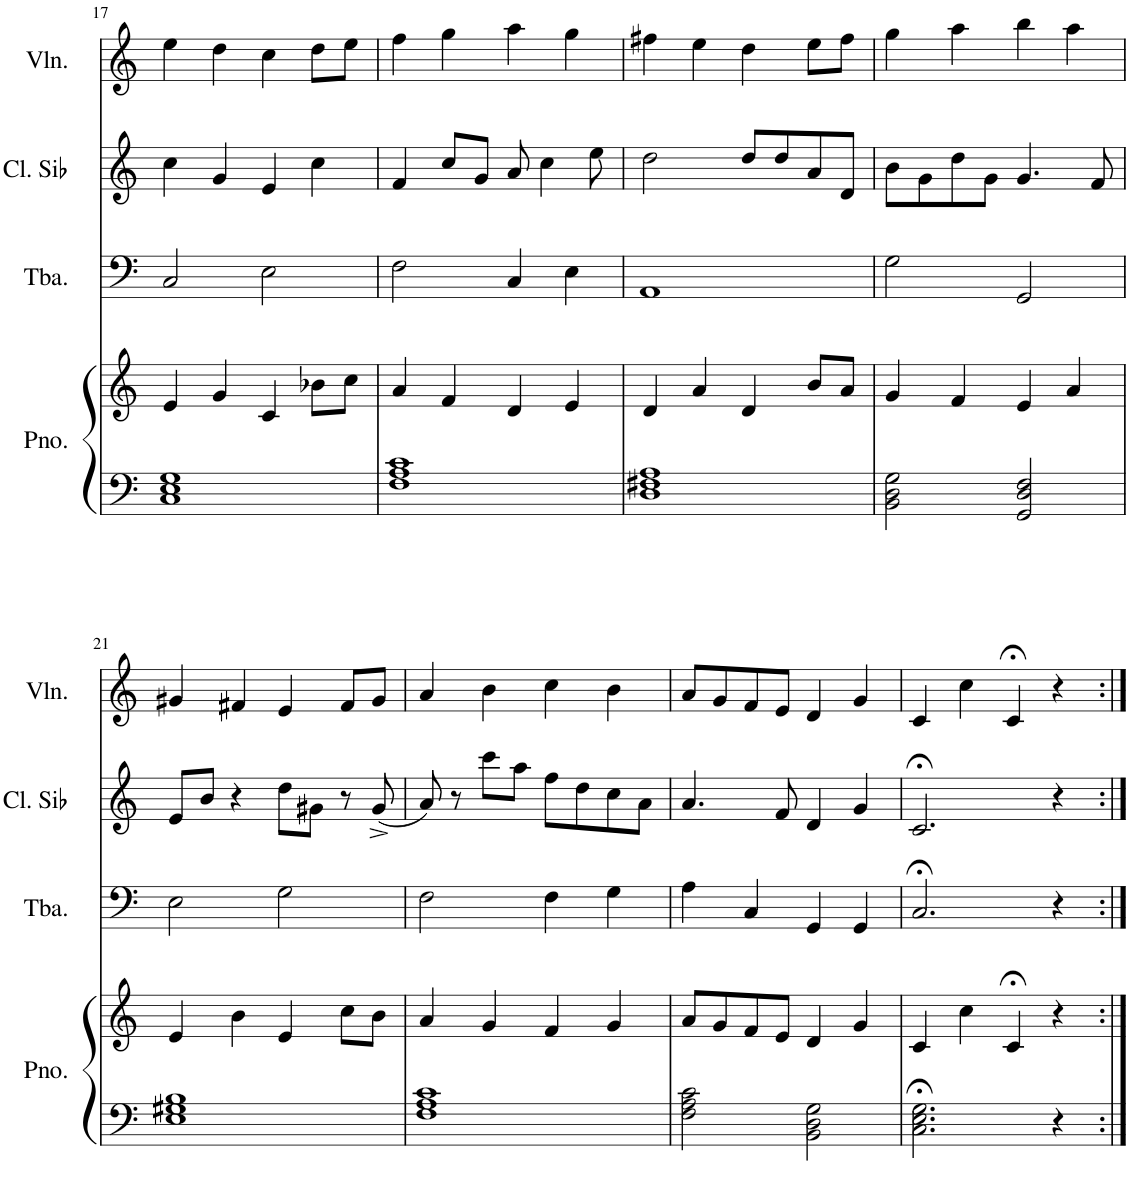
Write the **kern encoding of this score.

**kern	**kern	**kern	**kern	**kern
*part4	*part4	*part3	*part2	*part1
*staff5	*staff4	*staff3	*staff2	*staff1
*I"Piano	*	*I"Tuba	*I"Clarinete en Sib	*I"Violín
*I'Pno.	*	*I'Tba.	*I'Cl. Sib	*I'Vln.
!!LO:PB:g=z
*clefF4	*clefG2	*clefF4	*clefG2	*clefG2
*	*	*	*ITrd1c2	*
*k[]	*k[]	*k[]	*k[]	*k[]
*M4/4	*M4/4	*M4/4	*M4/4	*M4/4
=17	=17	=17	=17	=17
1C 1E 1G	4e/	2C/	4cc\	4ee\
.	4g/	.	4g/	4dd\
.	4c/	2E\	4e/	4cc\
.	8b-X\L	.	4cc\	8dd\L
.	8cc\J	.	.	8ee\J
=18	=18	=18	=18	=18
1F 1A 1c	4a/	2F\	4f/	4ff\
.	4f/	.	8cc/L	4gg\
.	.	.	8g/J	.
.	4d/	4C/	8a/	4aa\
.	.	.	4cc\	.
.	4e/	4E\	.	4gg\
.	.	.	8ee\	.
=19	=19	=19	=19	=19
1D 1F#X 1A	4d/	1AA	2dd\	4ff#X\
.	4a/	.	.	4ee\
.	4d/	.	8dd/L	4dd\
.	.	.	8dd/	.
.	8b/L	.	8a/	8ee\L
.	8a/J	.	8d/J	8ff#\J
=20	=20	=20	=20	=20
2BB\ 2D\ 2G\	4g/	2G\	8b\L	4gg\
.	.	.	8g\	.
.	4f/	.	8dd\	4aa\
.	.	.	8g\J	.
2GG/ 2D/ 2F/	4e/	2GG/	4.g/	4bb\
.	4a/	.	.	4aa\
.	.	.	8f/	.
!!LO:LB:g=z
=21	=21	=21	=21	=21
1E 1G#X 1B	4e/	2E\	8e/L	4g#X/
.	.	.	8b/J	.
.	4b\	.	4r	4f#X/
.	4e/	2G\	8dd\L	4e/
.	.	.	8g#X\J	.
.	8cc\L	.	8r	8f#/L
.	8b\J	.	(8g#^/	8g#/J
=22	=22	=22	=22	=22
1F 1A 1c	4a/	2F\	8a/)	4a/
.	.	.	8r	.
.	4g/	.	8ccc\L	4b\
.	.	.	8aa\J	.
.	4f/	4F\	8ff\L	4cc\
.	.	.	8dd\	.
.	4g/	4G\	8cc\	4b\
.	.	.	8a\J	.
=23	=23	=23	=23	=23
2F\ 2A\ 2c\	8a/L	4A\	4.a/	8a/L
.	8g/	.	.	8g/
.	8f/	4C/	.	8f/
.	8e/J	.	8f/	8e/J
2BB\ 2D\ 2G\	4d/	4GG/	4d/	4d/
.	4g/	4GG/	4g/	4g/
=24	=24	=24	=24	=24
2.C\;< 2.E\;< 2.G\;<	4c/	2.C;</	2.c;</	4c/
.	4cc\	.	.	4cc\
.	4c;</	.	.	4c;</
4r	4r	4r	4r	4r
=:|!	=:|!	=:|!	=:|!	=:|!
*-	*-	*-	*-	*-
